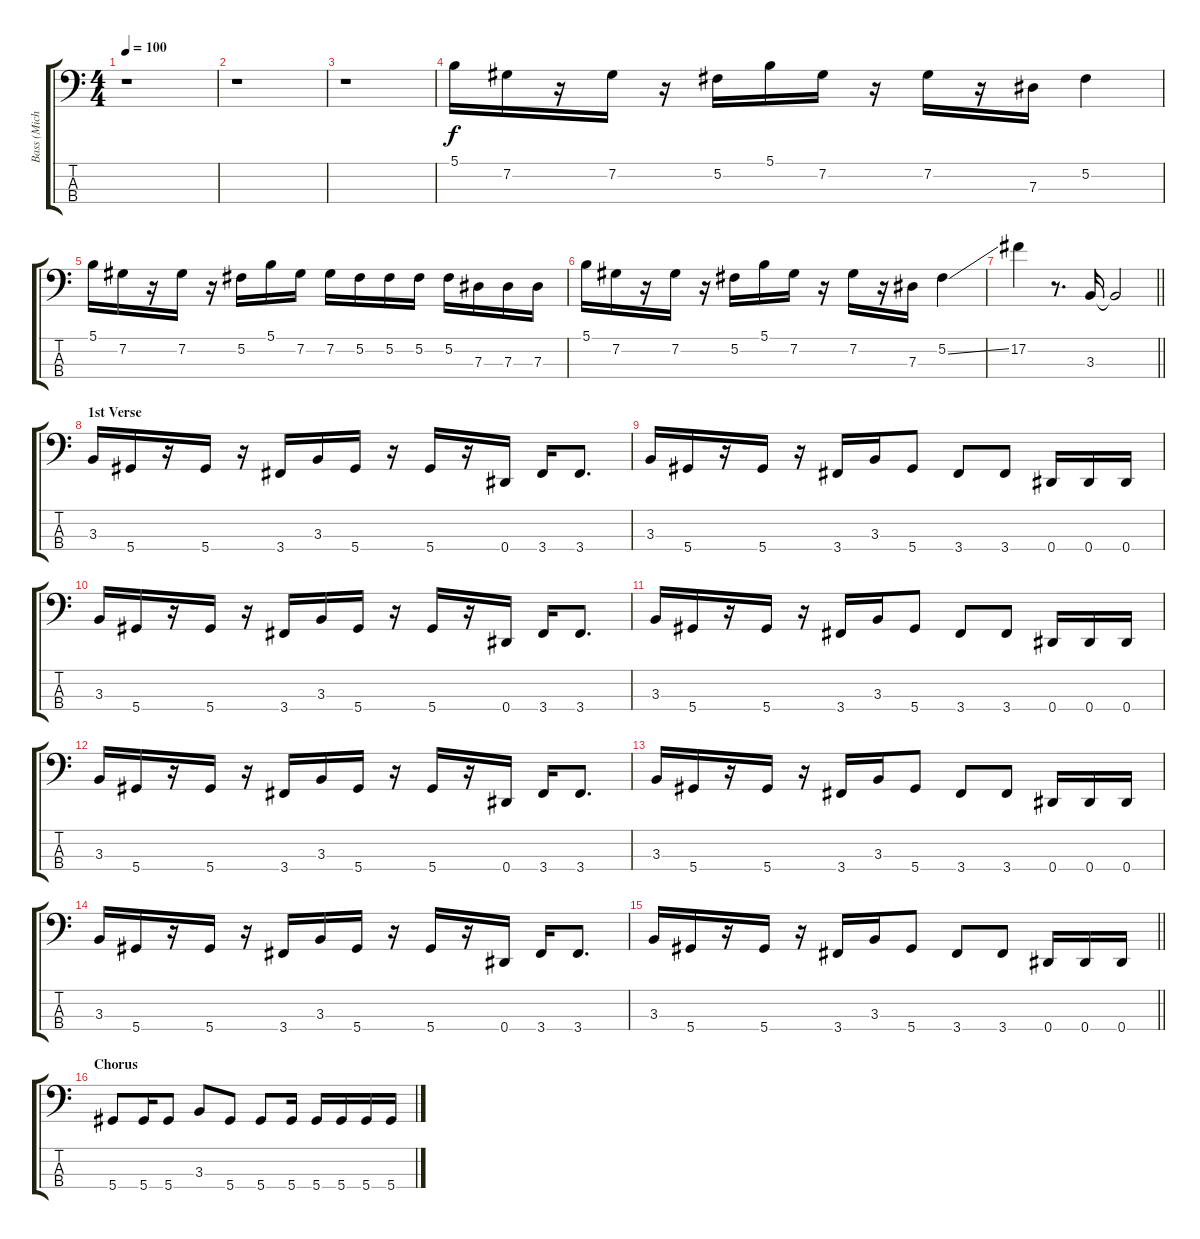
\track ("Bass (Michael Anthony)" "Bass (Mich") {instrument electricbassfinger}
\staff {score tabs}
\tuning (Gb2 Db2 Ab1 Eb1) {hide}
\ts (4 4)
\tempo 100
\clef f4
\ks c
r.1{dy f} |
r.1 |
r.1 |
5.1.16 7.2.16 r.16 7.2.16 r.16 5.2.16 5.1.16 7.2.16 r.16 7.2.16 r.16 7.3.16 5.2.4 |
5.1.16 7.2.16 r.16 7.2.16 r.16 5.2.16 5.1.16 7.2.16 7.2.16 5.2.16 5.2.16 5.2.16 5.2.16 7.3.16 7.3.16 7.3.16 |
5.1.16 7.2.16 r.16 7.2.16 r.16 5.2.16 5.1.16 7.2.16 r.16 7.2.16 r.16 7.3.16 5.2{ss}.4 |
\barLineRight lightlight
17.2.4 r.8{d} 3.3.16 3.3{t}.2 |
\section ("" "1st Verse")
3.3.16 5.4.16 r.16 5.4.16 r.16 3.4.16 3.3.16 5.4.16 r.16 5.4.16 r.16 0.4.16 3.4.16 3.4.8{d} |
3.3.16 5.4.16 r.16 5.4.16 r.16 3.4.16 3.3.16 5.4.8 3.4.8 3.4.8 0.4.16 0.4.16 0.4.16 |
3.3.16 5.4.16 r.16 5.4.16 r.16 3.4.16 3.3.16 5.4.16 r.16 5.4.16 r.16 0.4.16 3.4.16 3.4.8{d} |
3.3.16 5.4.16 r.16 5.4.16 r.16 3.4.16 3.3.16 5.4.8 3.4.8 3.4.8 0.4.16 0.4.16 0.4.16 |
3.3.16 5.4.16 r.16 5.4.16 r.16 3.4.16 3.3.16 5.4.16 r.16 5.4.16 r.16 0.4.16 3.4.16 3.4.8{d} |
3.3.16 5.4.16 r.16 5.4.16 r.16 3.4.16 3.3.16 5.4.8 3.4.8 3.4.8 0.4.16 0.4.16 0.4.16 |
3.3.16 5.4.16 r.16 5.4.16 r.16 3.4.16 3.3.16 5.4.16 r.16 5.4.16 r.16 0.4.16 3.4.16 3.4.8{d} |
\barLineRight lightlight
3.3.16 5.4.16 r.16 5.4.16 r.16 3.4.16 3.3.16 5.4.8 3.4.8 3.4.8 0.4.16 0.4.16 0.4.16 |
\section ("" "Chorus")
5.4.8 5.4.16 5.4.8 3.3.8 5.4.8 5.4.8 5.4.16 5.4.16 5.4.16 5.4.16 5.4.16
